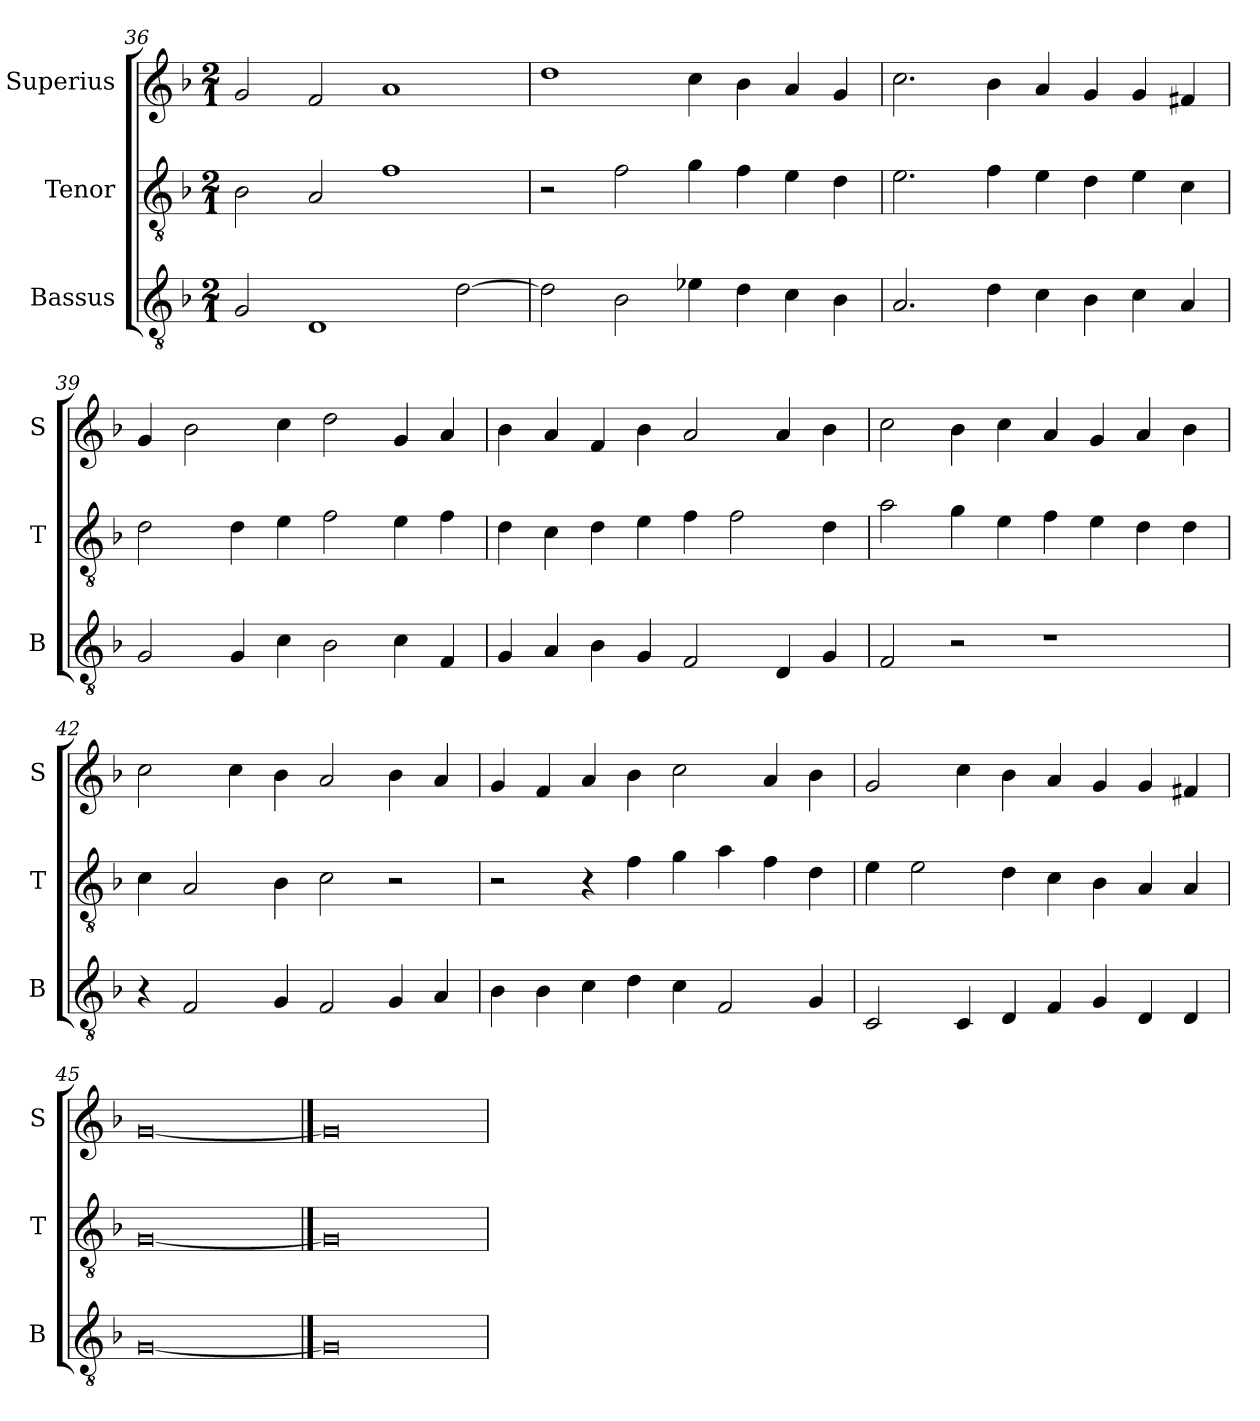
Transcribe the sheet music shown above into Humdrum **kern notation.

**kern	**kern	**kern
*part3	*part2	*part1
*staff3	*staff2	*staff1
*I"Bassus	*I"Tenor	*I"Superius
*I'B	*I'T	*I'S
*clefGv2	*clefGv2	*clefG2
*k[b-]	*k[b-]	*k[b-]
*F:	*F:	*F:
*M2/1	*M2/1	*M2/1
=36	=36	=36
2G	2B-	2g
1D	2A	2f
.	1f	1a
[2d	.	.
=37	=37	=37
2d]	2r	1dd
2B-	2f	.
4e-X	4g	4cc
4d	4f	4b-
4c	4e	4a
4B-	4d	4g
=38	=38	=38
2.A	2.e	2.cc
4d	4f	4b-
4c	4e	4a
4B-	4d	4g
4c	4e	4g
4A	4c	4f#X
=39	=39	=39
2G	2d	4g
.	.	2b-
4G	4d	.
4c	4e	4cc
2B-	2f	2dd
4c	4e	4g
4F	4f	4a
=40	=40	=40
4G	4d	4b-
4A	4c	4a
4B-	4d	4f
4G	4e	4b-
2F	4f	2a
.	2f	.
4D	.	4a
4G	4d	4b-
=41	=41	=41
2F	2a	2cc
2r	4g	4b-
.	4e	4cc
1r	4f	4a
.	4e	4g
.	4d	4a
.	4d	4b-
=42	=42	=42
4r	4c	2cc
2F	2A	.
.	.	4cc
4G	4B-	4b-
2F	2c	2a
4G	2r	4b-
4A	.	4a
=43	=43	=43
4B-	2r	4g
4B-	.	4f
4c	4r	4a
4d	4f	4b-
4c	4g	2cc
2F	4a	.
.	4f	4a
4G	4d	4b-
=44	=44	=44
2C	4e	2g
.	2e	.
4C	.	4cc
4D	4d	4b-
4F	4c	4a
4G	4B-	4g
4D	4A	4g
4D	4A	4f#X
=45	=45	=45
[0G	[0G	[0g
==46	==46	==46
0G]	0G]	0g]
=	=	=
*-	*-	*-
